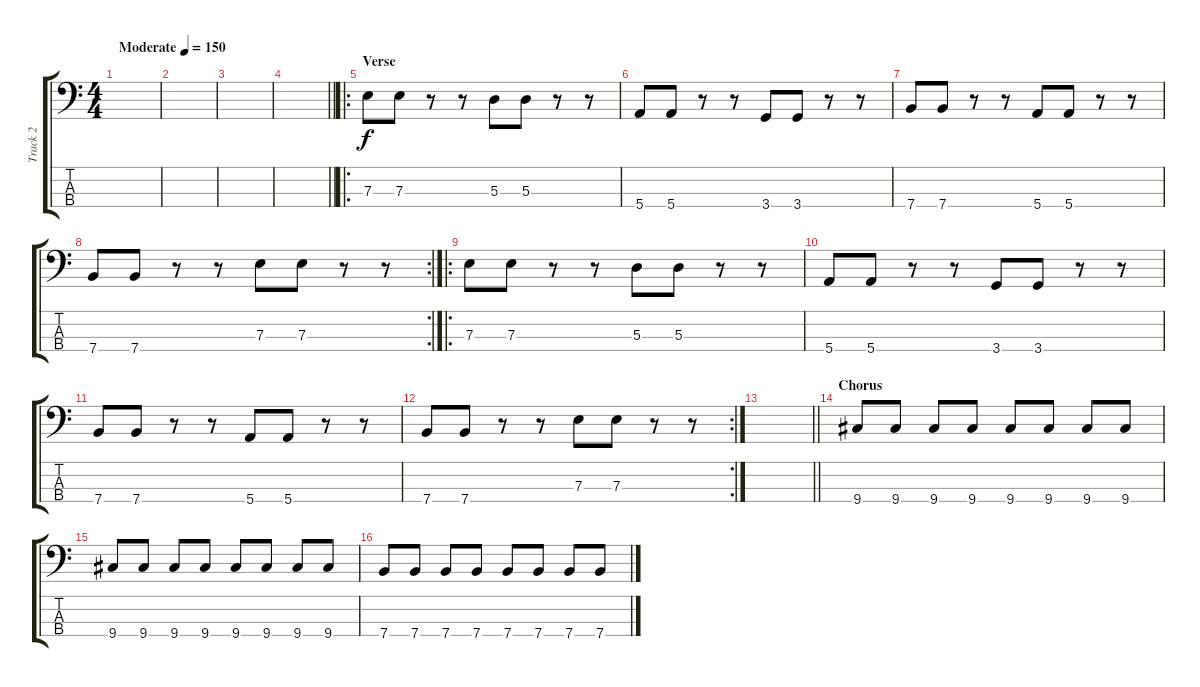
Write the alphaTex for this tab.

\track ("Track 2" "Track 2") {instrument electricbassfinger}
\staff {score tabs}
\tuning (G2 D2 A1 E1) {hide}
\ts (4 4)
\tempo (150 "Moderate")
\clef f4
\ks c
|
|
|
\barLineRight lightlight
|
\ro
\section ("" "Verse")
7.3.8 7.3.8 r.8 r.8 5.3.8 5.3.8 r.8 r.8 |
5.4.8 5.4.8 r.8 r.8 3.4.8 3.4.8 r.8 r.8 |
7.4.8 7.4.8 r.8 r.8 5.4.8 5.4.8 r.8 r.8 |
\rc 2
7.4.8 7.4.8 r.8 r.8 7.3.8 7.3.8 r.8 r.8 |
\ro
7.3.8 7.3.8 r.8 r.8 5.3.8 5.3.8 r.8 r.8 |
5.4.8 5.4.8 r.8 r.8 3.4.8 3.4.8 r.8 r.8 |
7.4.8 7.4.8 r.8 r.8 5.4.8 5.4.8 r.8 r.8 |
\rc 2
7.4.8 7.4.8 r.8 r.8 7.3.8 7.3.8 r.8 r.8 |
\barLineRight lightlight
|
\section ("" "Chorus")
9.4.8 9.4.8 9.4.8 9.4.8 9.4.8 9.4.8 9.4.8 9.4.8 |
9.4.8 9.4.8 9.4.8 9.4.8 9.4.8 9.4.8 9.4.8 9.4.8 |
7.4.8 7.4.8 7.4.8 7.4.8 7.4.8 7.4.8 7.4.8 7.4.8
